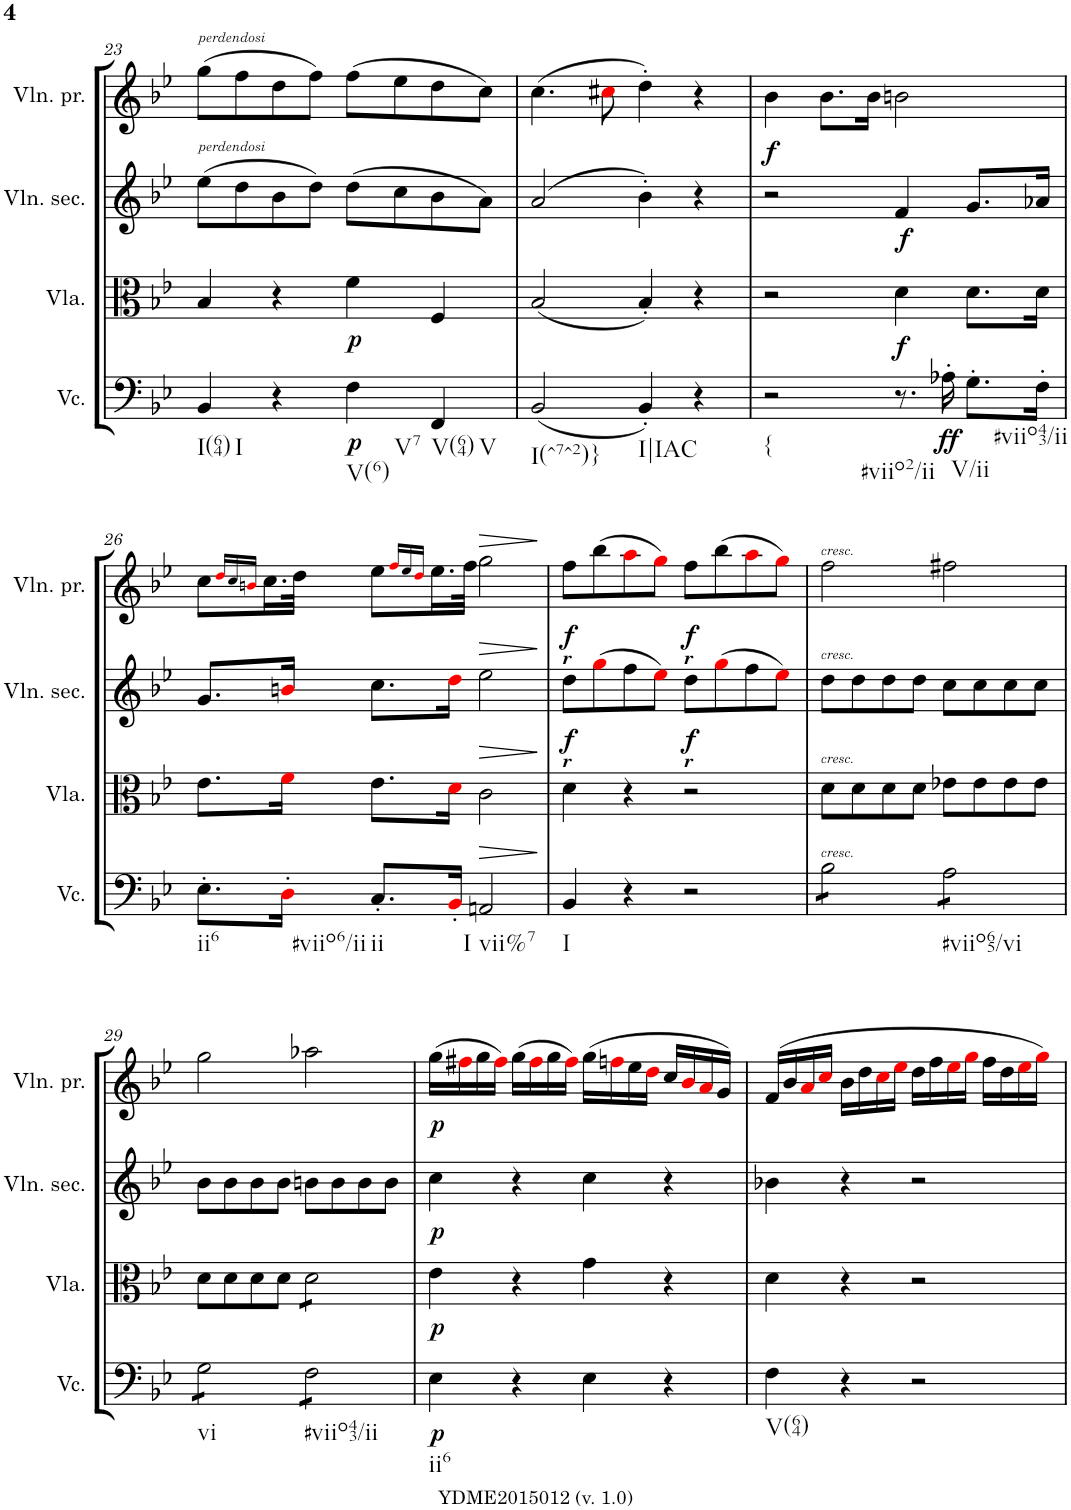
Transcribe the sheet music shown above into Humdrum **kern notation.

**kern	**dynam	**kern	**dynam	**kern	**dynam	**kern	**dynam
*part4	*part4	*part3	*part3	*part2	*part2	*part1	*part1
*staff4	*staff4	*staff3	*staff3	*staff2	*staff2	*staff1	*staff1
*I"Violoncelle	*	*I"Viola	*	*I"Violino secondo	*	*I"Violino primo	*
*I'Vc.	*	*I'Vla.	*	*I'Vln. sec.	*	*I'Vln. pr.	*
!!LO:PB:g=z
*clefF4	*	*clefC3	*	*clefG2	*	*clefG2	*
*k[b-e-]	*	*k[b-e-]	*	*k[b-e-]	*	*k[b-e-]	*
*B-:	*	*B-:	*	*B-:	*	*B-:	*
*M2/2	*	*M2/2	*	*M2/2	*	*M2/2	*
*met(c|)	*	*met(c|)	*	*met(c|)	*	*met(c|)	*
=23	=23	=23	=23	=23	=23	=23	=23
!	!	!	!	!	!	!LO:TX:a:i:t=perdendosi	!
!	!	!	!	!LO:TX:a:i:t=perdendosi	!	!	!
!LO:TX:b:t=I(64)	!	!	!	!	!	!	!
!LO:TX:b:t=I	!	!	!	!	!	!	!
4BB-/	.	4B-/	.	(>8ee-\L	.	(>8gg\L	.
.	.	.	.	8dd\	.	8ff\	.
4r	.	4r	.	8b-\	.	8dd\	.
.	.	.	.	8dd\J)	.	8ff\J)	.
!LO:TX:b:t=V(6)	!	!	!	!	!	!	!
!LO:TX:b:t=V7	!	!	!	!	!	!	!
!	!LO:DY:b	!	!LO:DY:b	!	!	!	!
4F\	p	4f\	p	(>8dd\L	.	(>8ff\L	.
.	.	.	.	8cc\	.	8ee-\	.
!LO:TX:b:t=V(64)	!	!	!	!	!	!	!
!LO:TX:b:t=V	!	!	!	!	!	!	!
4FF/	.	4F/	.	8b-\	.	8dd\	.
.	.	.	.	8a\J)	.	8cc\J)	.
=24	=24	=24	=24	=24	=24	=24	=24
!LO:TX:b:t=I(^7^2)}	!	!	!	!	!	!	!
(<2BB-/	.	(<2B-/	.	(>2a/	.	(>4.cc\	.
.	.	.	.	.	.	8cc#Xi\	.
!LO:TX:b:t=I|IAC	!	!	!	!	!	!	!
4BB-'/)	.	4B-'/)	.	4b-'\)	.	4dd'\)	.
4r	.	4r	.	4r	.	4r	.
=25	=25	=25	=25	=25	=25	=25	=25
!LO:TX:b:t={	!	!	!	!	!	!	!
!	!	!	!	!	!	!	!LO:DY:b
2r	.	2r	.	2r	.	4b-\	f
.	.	.	.	.	.	8.b-\L	.
.	.	.	.	.	.	16b-\Jk	.
!LO:TX:b:t=#viio2/ii	!	!	!	!	!	!	!
!	!	!	!LO:DY:b	!	!LO:DY:b	!	!
8.r	.	4d\	f	4f/	f	2bn\	.
!	!LO:DY:b	!	!	!	!	!	!
16A-X'\	ff	.	.	.	.	.	.
!LO:TX:b:t=V/ii	!	!	!	!	!	!	!
8.G'\L	.	8.d\L	.	8.g/L	.	.	.
!LO:TX:b:t=#viio43/ii	!	!	!	!	!	!	!
16F'\Jk	.	16d\Jk	.	16a-X/Jk	.	.	.
!!LO:LB:g=z
=26	=26	=26	=26	=26	=26	=26	=26
!LO:TX:b:t=ii6	!	!	!	!	!	!	!
8.E-'\L	.	8.e-\L	.	8.g/L	.	8cc\L	.
.	.	.	.	.	.	16qddi/LL	.
.	.	.	.	.	.	16qcc/	.
.	.	.	.	.	.	16qbni/JJ	.
.	.	.	.	.	.	16.cc\L	.
!LO:TX:b:t=#viio6/ii	!	!	!	!	!	!	!
16D'i\Jk	.	16fi\Jk	.	16bni/Jk	.	.	.
.	.	.	.	.	.	32dd\JJk	.
!LO:TX:b:t=ii	!	!	!	!	!	!	!
8.C'/L	.	8.e-\L	.	8.cc\L	.	8ee-\L	.
.	.	.	.	.	.	16qffi/LL	.
.	.	.	.	.	.	16qee-/	.
.	.	.	.	.	.	16qddi/JJ	.
.	.	.	.	.	.	16.ee-\L	.
!LO:TX:b:t=I	!	!	!	!	!	!	!
16BB-'i/Jk	.	16di\Jk	.	16ddi\Jk	.	.	.
.	.	.	.	.	.	32ff\JJk	.
!LO:TX:b:t=vii%7	!	!	!	!	!	!	!
!	!LO:HP:b	!	!LO:HP:b	!	!LO:HP:b	!	!LO:HP:b
2AAn/	>	2c\	>	2ee-\	>	2gg\	>
.	]	.	]	.	]	.	]
=27	=27	=27	=27	=27	=27	=27	=27
!	!	!	!	!	!	!LO:TX:b:Bi:t=r	!
!	!	!	!	!LO:TX:b:Bi:t=r	!	!	!
!LO:TX:b:t=I	!	!	!	!	!	!	!
!	!	!	!	!	!LO:DY:b	!	!LO:DY:b
4BB-/	.	4d\	.	8dd\L	f	8ff\L	f
.	.	.	.	(>8ggi\	.	(>8bb-\	.
4r	.	4r	.	8ff\	.	8aai\	.
.	.	.	.	8ee-i\J)	.	8ggi\J)	.
!	!	!	!	!	!	!LO:TX:b:Bi:t=r	!
!	!	!	!	!LO:TX:b:Bi:t=r	!	!	!
!	!	!	!	!	!LO:DY:b	!	!LO:DY:b
2r	.	2r	.	8dd\L	f	8ff\L	f
.	.	.	.	(>8ggi\	.	(>8bb-\	.
.	.	.	.	8ff\	.	8aai\	.
.	.	.	.	8ee-i\J)	.	8ggi\J)	.
=28	=28	=28	=28	=28	=28	=28	=28
!	!	!	!	!	!	!LO:TX:a:i:t=cresc.	!
!	!	!	!	!LO:TX:a:i:t=cresc.	!	!	!
!	!	!LO:TX:a:i:t=cresc.	!	!	!	!	!
!LO:TX:a:i:t=cresc.	!	!	!	!	!	!	!
*tremolo	*	*	*	*	*	*	*
8B-\L	.	8d\L	.	8dd\L	.	2ff\	.
8B-\	.	8d\	.	8dd\	.	.	.
8B-\	.	8d\	.	8dd\	.	.	.
8B-\J	.	8d\J	.	8dd\J	.	.	.
!LO:TX:b:t=#viio65/vi	!	!	!	!	!	!	!
8A\L	.	8e-X\L	.	8cc\L	.	2ff#X\	.
8A\	.	8e-\	.	8cc\	.	.	.
8A\	.	8e-\	.	8cc\	.	.	.
8A\J	.	8e-\J	.	8cc\J	.	.	.
!!LO:LB:g=z
=29	=29	=29	=29	=29	=29	=29	=29
!LO:TX:b:t=vi	!	!	!	!	!	!	!
8G\L	.	8d\L	.	8b-\L	.	2gg\	.
8G\	.	8d\	.	8b-\	.	.	.
8G\	.	8d\	.	8b-\	.	.	.
8G\J	.	8d\J	.	8b-\J	.	.	.
!LO:TX:b:t=#viio43/ii	!	!	!	!	!	!	!
*	*	*tremolo	*	*	*	*	*
8F\L	.	8d\L	.	8bn\L	.	2aa-X\	.
8F\	.	8d\	.	8b\	.	.	.
8F\	.	8d\	.	8b\	.	.	.
8F\J	.	8d\J	.	8b\J	.	.	.
*	*	*Xtremolo	*	*	*	*	*
*Xtremolo	*	*	*	*	*	*	*
=30	=30	=30	=30	=30	=30	=30	=30
!LO:TX:b:t=ii6	!	!	!	!	!	!	!
!	!LO:DY:b	!	!LO:DY:b	!	!LO:DY:b	!	!LO:DY:b
4E-\	p	4e-\	p	4cc\	p	(>16gg\LL	p
.	.	.	.	.	.	16ff#Xi\	.
.	.	.	.	.	.	16gg\	.
.	.	.	.	.	.	16ff#i\JJ)	.
4r	.	4r	.	4r	.	(>16gg\LL	.
.	.	.	.	.	.	16ff#i\	.
.	.	.	.	.	.	16gg\	.
.	.	.	.	.	.	16ff#i\JJ)	.
4E-\	.	4g\	.	4cc\	.	(>16gg\LL	.
.	.	.	.	.	.	16ffni\	.
.	.	.	.	.	.	16ee-\	.
.	.	.	.	.	.	16ddi\JJ	.
4r	.	4r	.	4r	.	16cc/LL	.
.	.	.	.	.	.	16b-i/	.
.	.	.	.	.	.	16ai/	.
.	.	.	.	.	.	16g/JJ)	.
=31	=31	=31	=31	=31	=31	=31	=31
!LO:TX:b:t=V(64)	!	!	!	!	!	!	!
4F\	.	4d\	.	4b-X\	.	(>16f/LL	.
.	.	.	.	.	.	16b-/	.
.	.	.	.	.	.	16ai/	.
.	.	.	.	.	.	16cci/JJ	.
4r	.	4r	.	4r	.	16b-\LL	.
.	.	.	.	.	.	16dd\	.
.	.	.	.	.	.	16cci\	.
.	.	.	.	.	.	16ee-i\JJ	.
2r	.	2r	.	2r	.	16dd\LL	.
.	.	.	.	.	.	16ff\	.
.	.	.	.	.	.	16ee-i\	.
.	.	.	.	.	.	16ggi\JJ	.
.	.	.	.	.	.	16ff\LL	.
.	.	.	.	.	.	16dd\	.
.	.	.	.	.	.	16ee-i\	.
.	.	.	.	.	.	16ggi\JJ)	.
=	=	=	=	=	=	=	=
*-	*-	*-	*-	*-	*-	*-	*-
